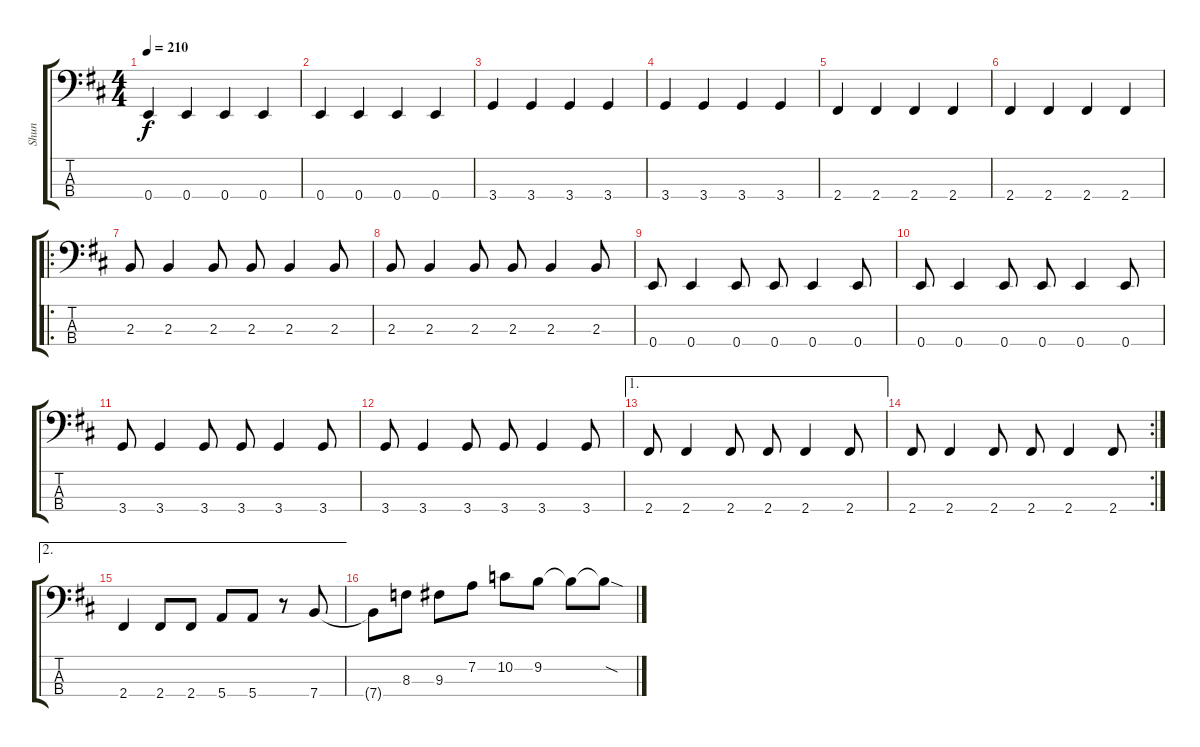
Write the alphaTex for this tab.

\track ("Shun" "Shun") {instrument electricbasspick}
\staff {score tabs}
\tuning (G2 D2 A1 E1) {hide}
\ts (4 4)
\tempo 210
\clef f4
\ks d
0.4.4{dy f} 0.4.4 0.4.4 0.4.4 |
0.4.4 0.4.4 0.4.4 0.4.4 |
3.4.4 3.4.4 3.4.4 3.4.4 |
3.4.4 3.4.4 3.4.4 3.4.4 |
2.4.4 2.4.4 2.4.4 2.4.4 |
2.4.4 2.4.4 2.4.4 2.4.4 |
\ro
2.3.8 2.3.4 2.3.8 2.3.8 2.3.4 2.3.8 |
2.3.8 2.3.4 2.3.8 2.3.8 2.3.4 2.3.8 |
0.4.8 0.4.4 0.4.8 0.4.8 0.4.4 0.4.8 |
0.4.8 0.4.4 0.4.8 0.4.8 0.4.4 0.4.8 |
3.4.8 3.4.4 3.4.8 3.4.8 3.4.4 3.4.8 |
3.4.8 3.4.4 3.4.8 3.4.8 3.4.4 3.4.8 |
\ae 1
2.4.8 2.4.4 2.4.8 2.4.8 2.4.4 2.4.8 |
\rc 2
2.4.8 2.4.4 2.4.8 2.4.8 2.4.4 2.4.8 |
\ae 2
2.4.4 2.4.8 2.4.8 5.4.8 5.4.8 r.8 7.4.8 |
7.4{t}.8 8.3.8 9.3.8 7.2.8 10.2.8 9.2.8 9.2{t}.8 9.2{sod t}.8
